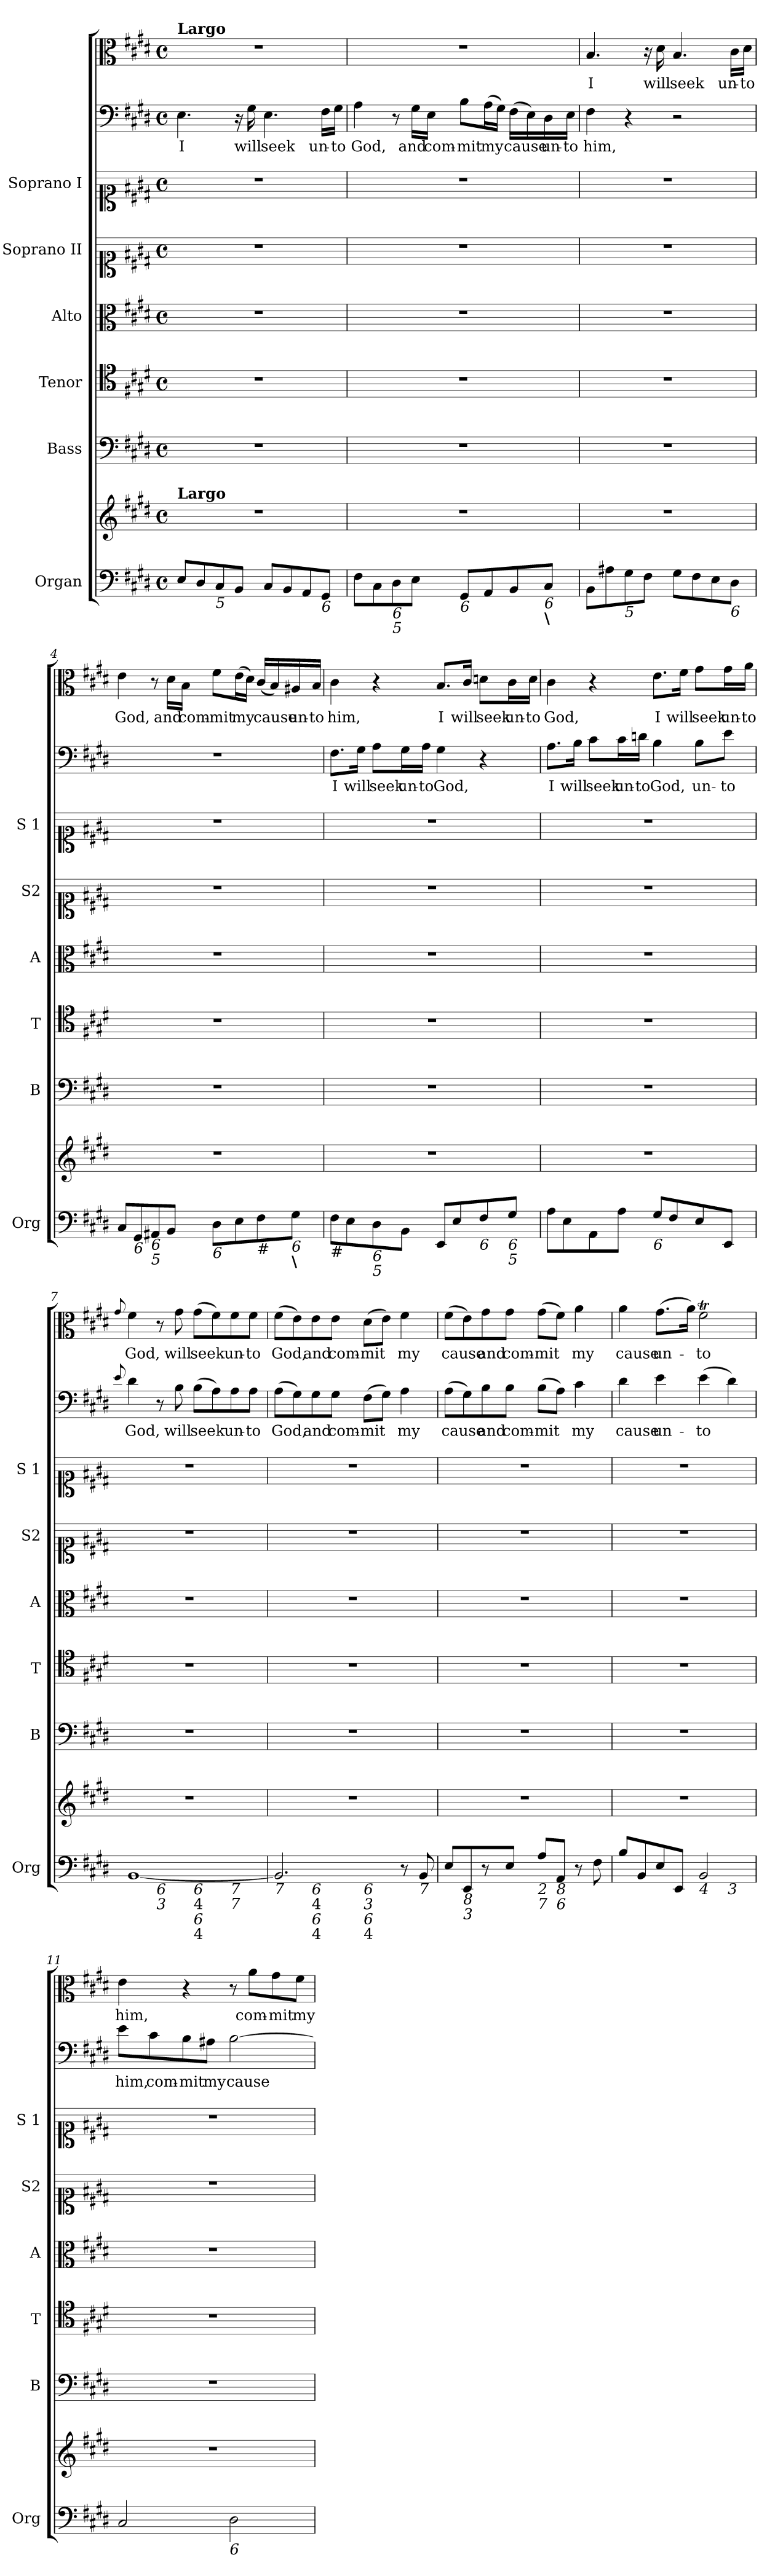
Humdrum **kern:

**kern	**kern	**kern	**kern	**kern	**kern	**kern	**kern	**text	**kern	**text
*part8	*part8	*part7	*part6	*part5	*part4	*part3	*part2	*part2	*part1	*part1
*staff9	*staff8	*staff7	*staff6	*staff5	*staff4	*staff3	*staff2	*staff2	*staff1	*staff1
*I"Organ	*	*I"Bass	*I"Tenor	*I"Alto	*I"Soprano II	*I"Soprano I	*	*	*	*
*I'Org	*	*I'B	*I'T	*I'A	*I'S2	*I'S 1	*	*	*	*
*clefF4	*clefG2	*clefF4	*clefC4	*clefC3	*clefC1	*clefC1	*clefF4	*	*clefC3	*
*k[f#c#g#d#]	*k[f#c#g#d#]	*k[f#c#g#d#]	*k[f#c#g#d#]	*k[f#c#g#d#]	*k[f#c#g#d#]	*k[f#c#g#d#]	*k[f#c#g#d#]	*	*k[f#c#g#d#]	*
*E:	*E:	*E:	*E:	*E:	*E:	*E:	*E:	*	*E:	*
*M4/4	*M4/4	*M4/4	*M4/4	*M4/4	*M4/4	*M4/4	*M4/4	*	*M4/4	*
*met(c)	*met(c)	*met(c)	*met(c)	*met(c)	*met(c)	*met(c)	*met(c)	*	*met(c)	*
*MM60	*MM60	*MM60	*MM60	*MM60	*MM60	*MM60	*MM60	*	*MM60	*
=1	=1	=1	=1	=1	=1	=1	=1	=1	=1	=1
!	!	!	!	!	!	!	!	!	!LO:TX:a:B:t=Largo	!
!	!LO:TX:a:B:t=Largo	!	!	!	!	!	!	!	!	!
!	!	!	!	!	!	!	!	!LO:LY:b	!	!
8E/L	1r	1r	1r	1r	1r	1r	4.E\	I	1r	.
8D#/	.	.	.	.	.	.	.	.	.	.
!LO:TX:b:i:t=5	!	!	!	!	!	!	!	!	!	!
8C#/	.	.	.	.	.	.	.	.	.	.
8BB/J	.	.	.	.	.	.	16r	.	.	.
!	!	!	!	!	!	!	!	!LO:LY:b	!	!
.	.	.	.	.	.	.	16G#\	will	.	.
!	!	!	!	!	!	!	!	!LO:LY:b	!	!
8C#/L	.	.	.	.	.	.	4.E\	seek	.	.
8BB/	.	.	.	.	.	.	.	.	.	.
8AA/	.	.	.	.	.	.	.	.	.	.
!LO:TX:b:i:t=6	!	!	!	!	!	!	!	!	!	!
!	!	!	!	!	!	!	!	!LO:LY:b	!	!
8GG#/J	.	.	.	.	.	.	16F#\LL	un-	.	.
!	!	!	!	!	!	!	!	!LO:LY:b	!	!
.	.	.	.	.	.	.	16G#\JJ	-to	.	.
=2	=2	=2	=2	=2	=2	=2	=2	=2	=2	=2
!	!	!	!	!	!	!	!	!LO:LY:b	!	!
8F#\L	1r	1r	1r	1r	1r	1r	4A\	God,	1r	.
8C#\	.	.	.	.	.	.	.	.	.	.
!LO:TX:b:i:t=6	!	!	!	!	!	!	!	!	!	!
!LO:TX:b:i:t=5	!	!	!	!	!	!	!	!	!	!
8D#\	.	.	.	.	.	.	8r	.	.	.
!	!	!	!	!	!	!	!	!LO:LY:b	!	!
8E\J	.	.	.	.	.	.	16G#\LL	and	.	.
!	!	!	!	!	!	!	!	!LO:LY:b	!	!
.	.	.	.	.	.	.	16E\JJ	com-	.	.
!LO:TX:b:i:t=6	!	!	!	!	!	!	!	!	!	!
!	!	!	!	!	!	!	!	!LO:LY:b	!	!
8GG#/L	.	.	.	.	.	.	8B\L	-mit	.	.
!	!	!	!	!	!	!	!	!LO:LY:b	!	!
8AA/	.	.	.	.	.	.	(>16A\L	my	.	.
.	.	.	.	.	.	.	16G#\JJ)	.	.	.
!	!	!	!	!	!	!	!	!LO:LY:b	!	!
8BB/	.	.	.	.	.	.	(>16F#\LL	cause	.	.
.	.	.	.	.	.	.	16E\)	.	.	.
!LO:TX:b:i:t=6	!	!	!	!	!	!	!	!	!	!
!LO:TX:b:B:t=\	!	!	!	!	!	!	!	!	!	!
!	!	!	!	!	!	!	!	!LO:LY:b	!	!
8C#/J	.	.	.	.	.	.	16D#\	un-	.	.
!	!	!	!	!	!	!	!	!LO:LY:b	!	!
.	.	.	.	.	.	.	16E\JJ	-to	.	.
=3	=3	=3	=3	=3	=3	=3	=3	=3	=3	=3
!	!	!	!	!	!	!	!	!LO:LY:b	!	!LO:LY:b
8BB\L	1r	1r	1r	1r	1r	1r	4F#\	him,	4.B/	I
8A#X\	.	.	.	.	.	.	.	.	.	.
!LO:TX:b:i:t=5	!	!	!	!	!	!	!	!	!	!
8G#\	.	.	.	.	.	.	4r	.	.	.
8F#\J	.	.	.	.	.	.	.	.	16r	.
!	!	!	!	!	!	!	!	!	!	!LO:LY:b
.	.	.	.	.	.	.	.	.	16d#\	will
!	!	!	!	!	!	!	!	!	!	!LO:LY:b
8G#\L	.	.	.	.	.	.	2r	.	4.B/	seek
8F#\	.	.	.	.	.	.	.	.	.	.
8E\	.	.	.	.	.	.	.	.	.	.
!LO:TX:b:i:t=6	!	!	!	!	!	!	!	!	!	!
!	!	!	!	!	!	!	!	!	!	!LO:LY:b
8D#\J	.	.	.	.	.	.	.	.	16c#\LL	un-
!	!	!	!	!	!	!	!	!	!	!LO:LY:b
.	.	.	.	.	.	.	.	.	16d#\JJ	-to
!!LO:LB:g=z
=4	=4	=4	=4	=4	=4	=4	=4	=4	=4	=4
!	!	!	!	!	!	!	!	!	!	!LO:LY:b
8C#/L	1r	1r	1r	1r	1r	1r	1r	.	4e\	God,
!LO:TX:b:i:t=6	!	!	!	!	!	!	!	!	!	!
8GG#/	.	.	.	.	.	.	.	.	.	.
!LO:TX:b:i:t=6	!	!	!	!	!	!	!	!	!	!
!LO:TX:b:i:t=5	!	!	!	!	!	!	!	!	!	!
8AA#X/	.	.	.	.	.	.	.	.	8r	.
!	!	!	!	!	!	!	!	!	!	!LO:LY:b
8BB/J	.	.	.	.	.	.	.	.	16d#\LL	and
!	!	!	!	!	!	!	!	!	!	!LO:LY:b
.	.	.	.	.	.	.	.	.	16B\JJ	com-
!LO:TX:b:i:t=6	!	!	!	!	!	!	!	!	!	!
!	!	!	!	!	!	!	!	!	!	!LO:LY:b
8D#\L	.	.	.	.	.	.	.	.	8f#\L	-mit
!	!	!	!	!	!	!	!	!	!	!LO:LY:b
8E\	.	.	.	.	.	.	.	.	(>16e\L	my
.	.	.	.	.	.	.	.	.	16d#\JJ)	.
!LO:TX:b:t=#	!	!	!	!	!	!	!	!	!	!
!	!	!	!	!	!	!	!	!	!	!LO:LY:b
8F#\	.	.	.	.	.	.	.	.	(<16c#/LL	cause
.	.	.	.	.	.	.	.	.	16B/)	.
!LO:TX:b:i:t=6	!	!	!	!	!	!	!	!	!	!
!LO:TX:b:B:t=\	!	!	!	!	!	!	!	!	!	!
!	!	!	!	!	!	!	!	!	!	!LO:LY:b
8G#\J	.	.	.	.	.	.	.	.	16A#X/	un-
!	!	!	!	!	!	!	!	!	!	!LO:LY:b
.	.	.	.	.	.	.	.	.	16B/JJ	-to
=5	=5	=5	=5	=5	=5	=5	=5	=5	=5	=5
!LO:TX:b:t=#	!	!	!	!	!	!	!	!	!	!
!	!	!	!	!	!	!	!	!LO:LY:b	!	!LO:LY:b
8F#\L	1r	1r	1r	1r	1r	1r	8.F#\L	I	4c#\	him,
8E\	.	.	.	.	.	.	.	.	.	.
!	!	!	!	!	!	!	!	!LO:LY:b	!	!
.	.	.	.	.	.	.	16G#\Jk	will	.	.
!LO:TX:b:i:t=6	!	!	!	!	!	!	!	!	!	!
!LO:TX:b:i:t=5	!	!	!	!	!	!	!	!	!	!
!	!	!	!	!	!	!	!	!LO:LY:b	!	!
8D#\	.	.	.	.	.	.	8A\L	seek	4r	.
!	!	!	!	!	!	!	!	!LO:LY:b	!	!
8BB\J	.	.	.	.	.	.	16G#\L	un-	.	.
!	!	!	!	!	!	!	!	!LO:LY:b	!	!
.	.	.	.	.	.	.	16A\JJ	-to	.	.
!	!	!	!	!	!	!	!	!LO:LY:b	!	!LO:LY:b
8EE/L	.	.	.	.	.	.	4G#\	God,	8.B/L	I
8E/	.	.	.	.	.	.	.	.	.	.
!	!	!	!	!	!	!	!	!	!	!LO:LY:b
.	.	.	.	.	.	.	.	.	16c#/Jk	will
!LO:TX:b:i:t=6	!	!	!	!	!	!	!	!	!	!
!	!	!	!	!	!	!	!	!	!	!LO:LY:b
8F#/	.	.	.	.	.	.	4r	.	8dn\L	seek
!LO:TX:b:i:t=6	!	!	!	!	!	!	!	!	!	!
!LO:TX:b:i:t=5	!	!	!	!	!	!	!	!	!	!
!	!	!	!	!	!	!	!	!	!	!LO:LY:b
8G#/J	.	.	.	.	.	.	.	.	16c#\L	un-
!	!	!	!	!	!	!	!	!	!	!LO:LY:b
.	.	.	.	.	.	.	.	.	16d\JJ	-to
=6	=6	=6	=6	=6	=6	=6	=6	=6	=6	=6
!	!	!	!	!	!	!	!	!LO:LY:b	!	!LO:LY:b
8A\L	1r	1r	1r	1r	1r	1r	8.A\L	I	4c#\	God,
8E\	.	.	.	.	.	.	.	.	.	.
!	!	!	!	!	!	!	!	!LO:LY:b	!	!
.	.	.	.	.	.	.	16B\Jk	will	.	.
!	!	!	!	!	!	!	!	!LO:LY:b	!	!
8AA\	.	.	.	.	.	.	8c#\L	seek	4r	.
!	!	!	!	!	!	!	!	!LO:LY:b	!	!
8A\J	.	.	.	.	.	.	16c#\L	un-	.	.
!	!	!	!	!	!	!	!	!LO:LY:b	!	!
.	.	.	.	.	.	.	16dn\JJ	-to	.	.
!LO:TX:b:i:t=6	!	!	!	!	!	!	!	!	!	!
!	!	!	!	!	!	!	!	!LO:LY:b	!	!LO:LY:b
8G#/L	.	.	.	.	.	.	4B\	God,	8.e\L	I
8F#/	.	.	.	.	.	.	.	.	.	.
!	!	!	!	!	!	!	!	!	!	!LO:LY:b
.	.	.	.	.	.	.	.	.	16f#\Jk	will
!	!	!	!	!	!	!	!	!LO:LY:b	!	!LO:LY:b
8E/	.	.	.	.	.	.	8B\L	un-	8g#\L	seek
!	!	!	!	!	!	!	!	!LO:LY:b	!	!LO:LY:b
8EE/J	.	.	.	.	.	.	8e\J	-to	16g#\L	un-
!	!	!	!	!	!	!	!	!	!	!LO:LY:b
.	.	.	.	.	.	.	.	.	16a\JJ	-to
!!LO:PB:g=z
=7	=7	=7	=7	=7	=7	=7	=7	=7	=7	=7
.	.	.	.	.	.	.	8qqe/	.	8qqg#/	.
!	!	!	!	!	!	!	!	!LO:LY:b	!	!LO:LY:b
*^	*	*	*	*	*	*	*	*	*	*
*	*^	*	*	*	*	*	*	*	*	*	*
*	*	*^	*	*	*	*	*	*	*	*	*	*
[1BB	4ryy	2ryy	2.ryy	1r	1r	1r	1r	1r	1r	4d#\	God,	4f#\	God,
!	!LO:TX:b:i:t=6	!	!	!	!	!	!	!	!	!	!	!	!
!	!LO:TX:b:i:t=3	!	!	!	!	!	!	!	!	!	!	!	!
.	2.ryy	.	.	.	.	.	.	.	.	8r	.	8r	.
!	!	!	!	!	!	!	!	!	!	!	!LO:LY:b	!	!LO:LY:b
.	.	.	.	.	.	.	.	.	.	8B\	will	8g#\	will
!	!	!LO:TX:b:i:t=6	!	!	!	!	!	!	!	!	!	!	!
!	!	!LO:TX:b:t=4	!	!	!	!	!	!	!	!	!	!	!
!	!	!LO:TX:b:i:t=6	!	!	!	!	!	!	!	!	!	!	!
!	!	!LO:TX:b:t=4	!	!	!	!	!	!	!	!	!	!	!
!	!	!	!	!	!	!	!	!	!	!	!LO:LY:b	!	!LO:LY:b
.	.	2ryy	.	.	.	.	.	.	.	(>8B\L	seek	(>8g#\L	seek
.	.	.	.	.	.	.	.	.	.	8A\)	.	8f#\)	.
!	!	!	!LO:TX:b:i:t=7	!	!	!	!	!	!	!	!	!	!
!	!	!	!LO:TX:b:i:t=7	!	!	!	!	!	!	!	!	!	!
!	!	!	!	!	!	!	!	!	!	!	!LO:LY:b	!	!LO:LY:b
.	.	.	4ryy	.	.	.	.	.	.	8A\	un-	8f#\	un-
!	!	!	!	!	!	!	!	!	!	!	!LO:LY:b	!	!LO:LY:b
.	.	.	.	.	.	.	.	.	.	8A\J	-to	8f#\J	-to
=8	=8	=8	=8	=8	=8	=8	=8	=8	=8	=8	=8	=8	=8
!LO:TX:b:i:t=7	!	!	!	!	!	!	!	!	!	!	!	!	!
!	!	!	!	!	!	!	!	!	!	!	!LO:LY:b	!	!LO:LY:b
*	*	*v	*v	*	*	*	*	*	*	*	*	*	*
2.BB/]	4ryy	2ryy	1r	1r	1r	1r	1r	1r	(>8A\L	God,	(>8f#\L	God,
.	.	.	.	.	.	.	.	.	8G#\)	.	8e\)	.
!	!LO:TX:b:i:t=6	!	!	!	!	!	!	!	!	!	!	!
!	!LO:TX:b:t=4	!	!	!	!	!	!	!	!	!	!	!
!	!LO:TX:b:i:t=6	!	!	!	!	!	!	!	!	!	!	!
!	!LO:TX:b:t=4	!	!	!	!	!	!	!	!	!	!	!
!	!	!	!	!	!	!	!	!	!	!LO:LY:b	!	!LO:LY:b
.	2.ryy	.	.	.	.	.	.	.	8G#\	and	8e\	and
!	!	!	!	!	!	!	!	!	!	!LO:LY:b	!	!LO:LY:b
.	.	.	.	.	.	.	.	.	8G#\J	com-	8e\J	com-
!	!	!LO:TX:b:i:t=6	!	!	!	!	!	!	!	!	!	!
!	!	!LO:TX:b:i:t=3	!	!	!	!	!	!	!	!	!	!
!	!	!LO:TX:b:i:t=6	!	!	!	!	!	!	!	!	!	!
!	!	!LO:TX:b:t=4	!	!	!	!	!	!	!	!	!	!
!	!	!	!	!	!	!	!	!	!	!LO:LY:b	!	!LO:LY:b
.	.	2ryy	.	.	.	.	.	.	(>8F#\L	-mit	(>8d#\L	-mit
.	.	.	.	.	.	.	.	.	8G#\J)	.	8e\J)	.
!	!	!	!	!	!	!	!	!	!	!LO:LY:b	!	!LO:LY:b
8r	.	.	.	.	.	.	.	.	4A\	my	4f#\	my
!LO:TX:b:i:t=7	!	!	!	!	!	!	!	!	!	!	!	!
8BB/	.	.	.	.	.	.	.	.	.	.	.	.
=9	=9	=9	=9	=9	=9	=9	=9	=9	=9	=9	=9	=9
!LO:TX:b:i:t=9	!	!	!	!	!	!	!	!	!	!	!	!
!LO:TX:b:i:t=4	!	!	!	!	!	!	!	!	!	!	!	!
!	!	!	!	!	!	!	!	!	!	!LO:LY:b	!	!LO:LY:b
*v	*v	*v	*	*	*	*	*	*	*	*	*	*
8E/L	1r	1r	1r	1r	1r	1r	(>8A\L	cause	(>8f#\L	cause
!LO:TX:b:i:t=8	!	!	!	!	!	!	!	!	!	!
!LO:TX:b:i:t=3	!	!	!	!	!	!	!	!	!	!
8EE/	.	.	.	.	.	.	8G#\)	.	8e\)	.
!	!	!	!	!	!	!	!	!LO:LY:b	!	!LO:LY:b
8r	.	.	.	.	.	.	8B\	and	8g#\	and
!	!	!	!	!	!	!	!	!LO:LY:b	!	!LO:LY:b
8E/J	.	.	.	.	.	.	8B\J	com-	8g#\J	com-
!LO:TX:b:i:t=2	!	!	!	!	!	!	!	!	!	!
!LO:TX:b:i:t=7	!	!	!	!	!	!	!	!	!	!
!	!	!	!	!	!	!	!	!LO:LY:b	!	!LO:LY:b
8A\L	.	.	.	.	.	.	(>8B\L	-mit	(>8g#\L	-mit
!LO:TX:b:i:t=8	!	!	!	!	!	!	!	!	!	!
!LO:TX:b:i:t=6	!	!	!	!	!	!	!	!	!	!
8AA/J	.	.	.	.	.	.	8A\J)	.	8f#\J)	.
!	!	!	!	!	!	!	!	!LO:LY:b	!	!LO:LY:b
8r	.	.	.	.	.	.	4c#\	my	4a\	my
8F#\	.	.	.	.	.	.	.	.	.	.
=10	=10	=10	=10	=10	=10	=10	=10	=10	=10	=10
!LO:TX:b:i:t=7	!	!	!	!	!	!	!	!	!	!
!	!	!	!	!	!	!	!	!LO:LY:b	!	!LO:LY:b
*^	*	*	*	*	*	*	*	*	*	*
8B/L	2.ryy	1r	1r	1r	1r	1r	1r	4d#\	cause	4a\	cause
8BB/	.	.	.	.	.	.	.	.	.	.	.
!	!	!	!	!	!	!	!	!	!LO:LY:b	!	!LO:LY:b
8E/	.	.	.	.	.	.	.	4e\	un-	(>8.g#\L	un-
8EE/J	.	.	.	.	.	.	.	.	.	.	.
.	.	.	.	.	.	.	.	.	.	16a\Jk)	.
!LO:TX:b:i:t=4	!	!	!	!	!	!	!	!	!	!	!
!	!	!	!	!	!	!	!	!	!LO:LY:b	!	!LO:LY:b
2BB/	.	.	.	.	.	.	.	(>4e\	-to	2f#T\	-to
!	!LO:TX:b:i:t=3	!	!	!	!	!	!	!	!	!	!
.	4ryy	.	.	.	.	.	.	4d#\)	.	.	.
!!LO:LB:g=z
=11	=11	=11	=11	=11	=11	=11	=11	=11	=11	=11	=11
!LO:TX:b:i:t=6	!	!	!	!	!	!	!	!	!	!	!
!LO:TX:b:B:t=\	!	!	!	!	!	!	!	!	!	!	!
!	!	!	!	!	!	!	!	!	!LO:LY:b	!	!LO:LY:b
*v	*v	*	*	*	*	*	*	*	*	*	*
2C#/	1r	1r	1r	1r	1r	1r	8e\L	him,	4e\	him,
!	!	!	!	!	!	!	!	!LO:LY:b	!	!
.	.	.	.	.	.	.	8c#\	com-	.	.
!	!	!	!	!	!	!	!	!LO:LY:b	!	!
.	.	.	.	.	.	.	8B\	-mit	4r	.
!	!	!	!	!	!	!	!	!LO:LY:b	!	!
.	.	.	.	.	.	.	8A#X\J	my	.	.
!LO:TX:b:i:t=6	!	!	!	!	!	!	!	!	!	!
!	!	!	!	!	!	!	!	!LO:LY:b	!	!
2D#\	.	.	.	.	.	.	[2B\	cause	8r	.
!	!	!	!	!	!	!	!	!	!	!LO:LY:b
.	.	.	.	.	.	.	.	.	8a\L	com-
!	!	!	!	!	!	!	!	!	!	!LO:LY:b
.	.	.	.	.	.	.	.	.	8g#\	-mit
!	!	!	!	!	!	!	!	!	!	!LO:LY:b
.	.	.	.	.	.	.	.	.	8f#\J	my
=	=	=	=	=	=	=	=	=	=	=
*-	*-	*-	*-	*-	*-	*-	*-	*-	*-	*-
